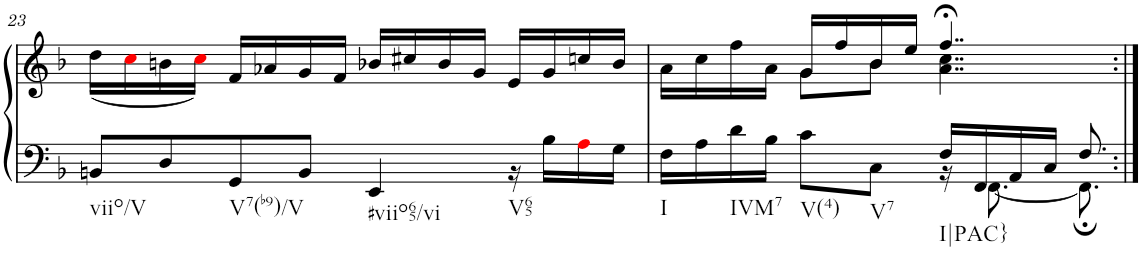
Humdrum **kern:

**kern	**kern
*part1	*part1
*staff2	*staff1
*I"Klavier linke Hand	*
!!LO:PB:g=z
*clefF4	*clefG2
*k[b-]	*k[b-]
*M4/4	*M4/4
=23	=23
*^	*^
!LO:TX:b:t=viio/V	!	!	!
8BBn/L	2.ryy	4ryy	(16dd\LL
.	.	.	16cci\
8D/	.	.	16bn\
.	.	.	16cci\JJ)
!LO:TX:b:t=V7(b9)/V	!	!	!
8GG/	.	16f/LL	2.ryy
.	.	16a-X/	.
8BB/J	.	16g/	.
.	.	16f/JJ	.
!LO:TX:b:t=#viio65/vi	!	!	!
4EE/	.	16b-X/LL	.
.	.	16cc#X/	.
.	.	16b-/	.
.	.	16g/JJ	.
!LO:TX:b:t=V65	!	!	!
4ryy	16r	16e/LL	.
.	16B-\LL	16g/	.
.	16Ai\	16ccn/	.
.	16G\JJ	16b-/JJ	.
=24	=24	=24	=24
!LO:TX:b:t=I	!	!	!
!LO:TX:b:t=IVM7	!	!	!
!LO:TX:b:t=V(4)	!	!	!
!LO:TX:b:t=V7	!	!	!
2ryy	16F\LL	16a\LL	4ryy
.	16A\	16cc\	.
.	16d\	16ff\	.
.	16B-\JJ	16a\JJ	.
.	8c\L	16g/LL	8g\L
.	.	16ff/	.
.	8C\J	16b-/	8b-\J
.	.	16ee/JJ	.
!LO:TX:b:t=I|PAC}	!	!	!
16F/LL	16r	4..ff;</	4..a\ 4..cc\
16FF/	[8.FF\	.	.
16AA/	.	.	.
16C/JJ	.	.	.
8.F/	8.FF;\]	.	.
*v	*v	*	*
*	*v	*v
=:|!	=:|!
*-	*-
